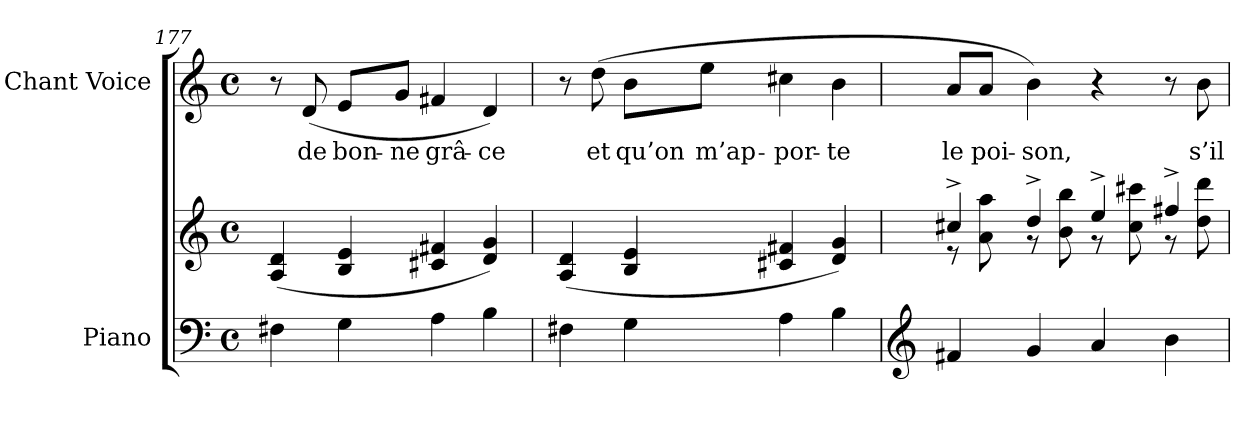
**kern	**kern	**kern	**text
*part2	*part2	*part1	*part1
*staff3	*staff2	*staff1	*staff1
*I"Piano	*	*I"Chant Voice	*
*I'Pno	*	*	*
*clefF4	*clefG2	*clefG2	*
*k[]	*k[]	*k[]	*
*M4/4	*M4/4	*M4/4	*
*met(c)	*met(c)	*met(c)	*
=177	=177	=177	=177
4F#X\	(<4A/ 4d/	8r	.
.	.	(>8d/	de
4G\	4B/ 4e/	8e/L	bon-
.	.	8g/J	-ne
4A\	4c#X/ 4f#X/	4f#X/	grâ-
4B\	4d/ 4g/)	4d/)	-ce
=178	=178	=178	=178
4F#X\	(<4A/ 4d/	8r	.
.	.	(8dd\	et
4G\	4B/ 4e/	8b\L	qu’on
.	.	8ee\J	m’ap-
4A\	4c#X/ 4f#X/	4cc#X\	-por-
4B\	4d/ 4g/)	4b\	-te
=179	=179	=179	=179
*clefG2	*	*	*
*	*^	*	*
4f#X/	4cc#X^/	8r	8a/L	le
.	.	8a\ 8aa\	8a/J	poi-
4g/	4dd^/	8r	4b\)	-son,
.	.	8b\ 8bb\	.	.
4a/	4ee^/	8r	4r	.
.	.	8cc#\ 8ccc#X\	.	.
4b\	4ff#X^/	8r	8r	.
.	.	8dd\ 8ddd\	8b\	s’il
*	*v	*v	*	*
=	=	=	=
*-	*-	*-	*-
